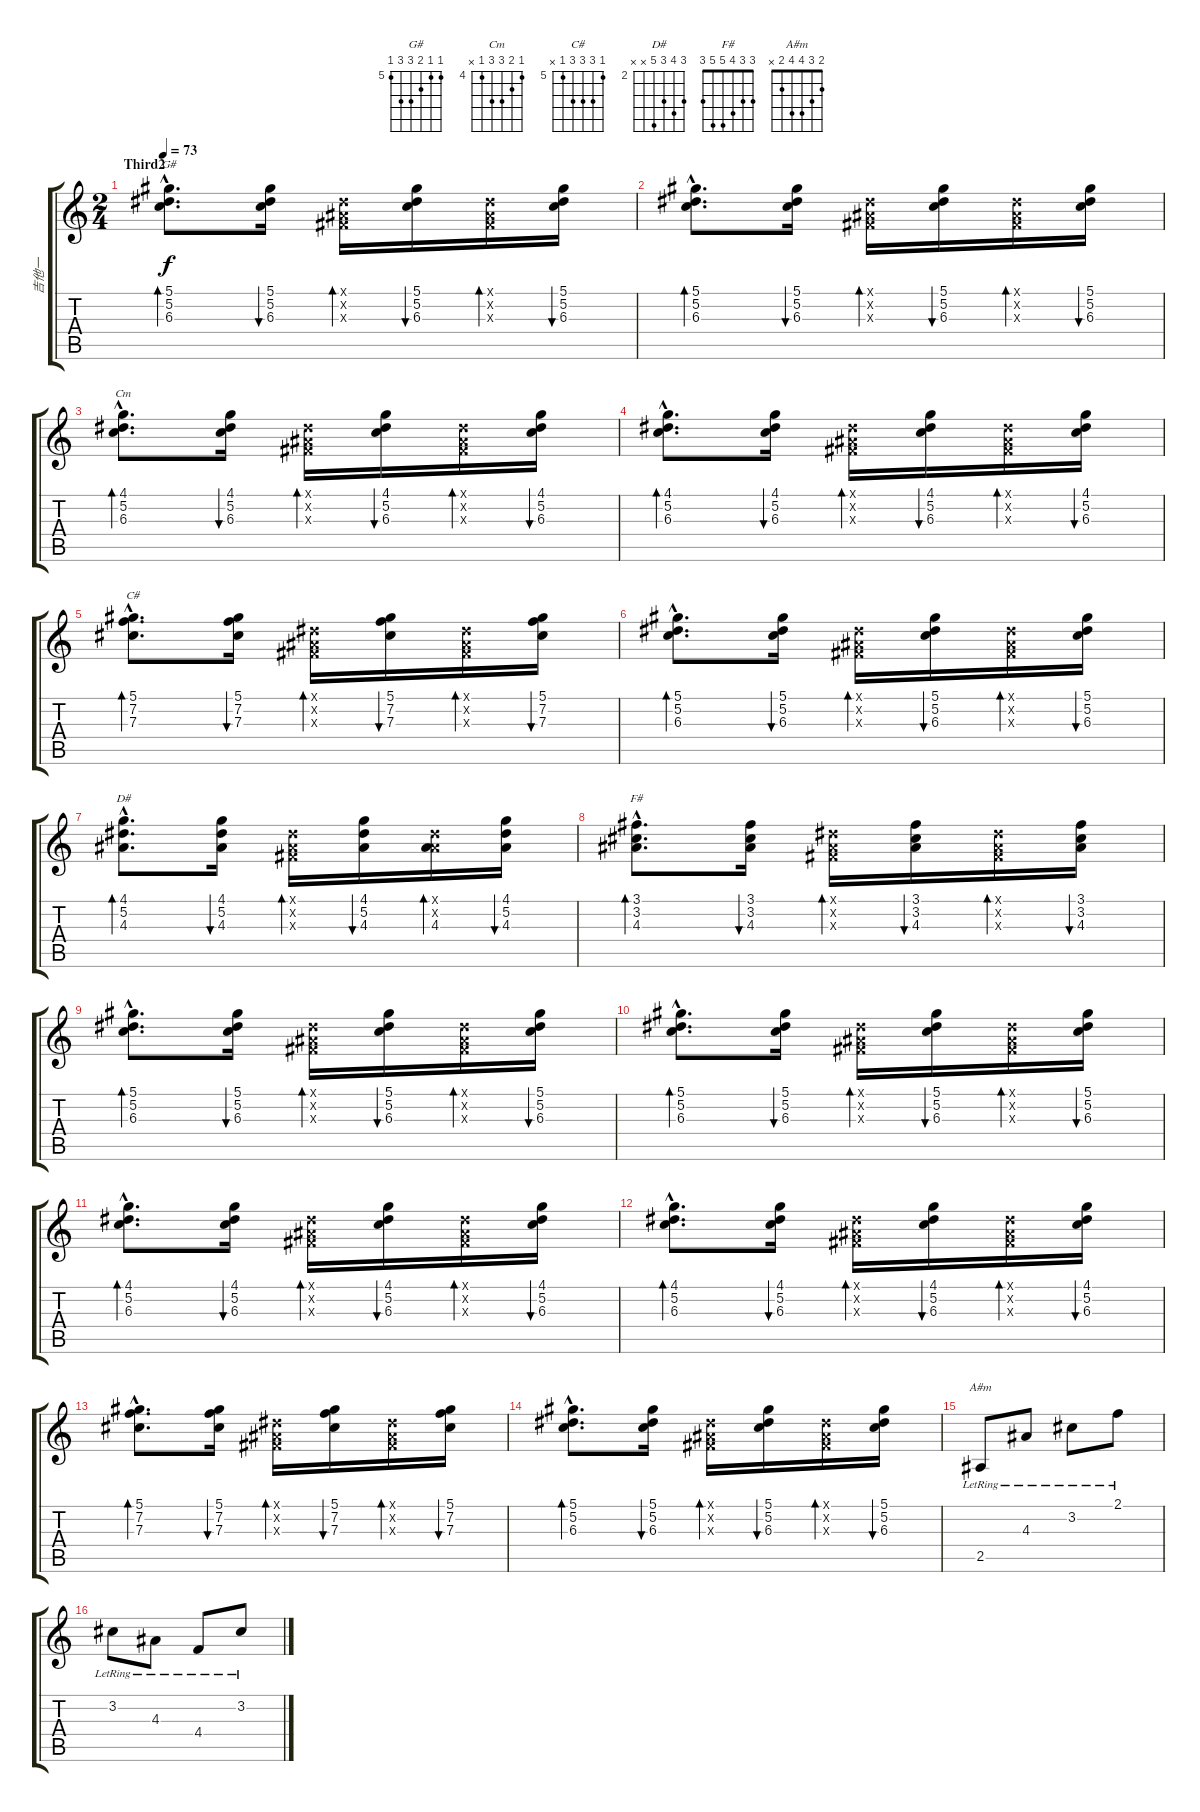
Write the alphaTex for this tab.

\track ("吉他一" "吉他一") {instrument electricguitarclean}
\staff {score tabs}
\tuning (Eb4 Bb3 Gb3 Db3 Ab2 Eb2) {hide}
\chord ("G#" 5 5 6 7 7 5) {firstfret 5}
\chord ("Cm" 4 5 6 6 4 x) {firstfret 4}
\chord ("C#" 5 7 7 7 5 x) {firstfret 5}
\chord ("D#" 4 5 4 6 x x) {firstfret 2}
\chord ("F#" 3 3 4 5 5 3)
\chord ("A#m" 2 3 4 4 2 x)
\ts (2 4)
\section ("" "Third2")
\tempo 73
\clef g2
\ks c
(5.1{hac} 5.2{hac} 6.3{hac}).8{d bd 30 ch "G#" dy f} (5.1 5.2 6.3).16{bu 30} (0.1{x} 0.2{x} 0.3{x}).16{bd 30} (5.1 5.2 6.3).16{bu 30} (0.1{x} 0.2{x} 0.3{x}).16{bd 30} (5.1 5.2 6.3).16{bu 30} |
(5.1{hac} 5.2{hac} 6.3{hac}).8{d bd 30} (5.1 5.2 6.3).16{bu 30} (0.1{x} 0.2{x} 0.3{x}).16{bd 30} (5.1 5.2 6.3).16{bu 30} (0.1{x} 0.2{x} 0.3{x}).16{bd 30} (5.1 5.2 6.3).16{bu 30} |
(4.1{hac} 5.2{hac} 6.3{hac}).8{d bd 30 ch "Cm"} (4.1 5.2 6.3).16{bu 30} (0.1{x} 0.2{x} 0.3{x}).16{bd 30} (4.1 5.2 6.3).16{bu 30} (0.1{x} 0.2{x} 0.3{x}).16{bd 30} (4.1 5.2 6.3).16{bu 30} |
(4.1{hac} 5.2{hac} 6.3{hac}).8{d bd 30} (4.1 5.2 6.3).16{bu 30} (0.1{x} 0.2{x} 0.3{x}).16{bd 30} (4.1 5.2 6.3).16{bu 30} (0.1{x} 0.2{x} 0.3{x}).16{bd 30} (4.1 5.2 6.3).16{bu 30} |
(5.1{hac} 7.2{hac} 7.3{hac}).8{d bd 30 ch "C#"} (5.1 7.2 7.3).16{bu 30} (0.1{x} 0.2{x} 0.3{x}).16{bd 30} (5.1 7.2 7.3).16{bu 30} (0.1{x} 0.2{x} 0.3{x}).16{bd 30} (5.1 7.2 7.3).16{bu 30} |
(5.1{hac} 5.2{hac} 6.3{hac}).8{d bd 30} (5.1 5.2 6.3).16{bu 30} (0.1{x} 0.2{x} 0.3{x}).16{bd 30} (5.1 5.2 6.3).16{bu 30} (0.1{x} 0.2{x} 0.3{x}).16{bd 30} (5.1 5.2 6.3).16{bu 30} |
(4.1{hac} 5.2{hac} 4.3{hac}).8{d bd 30 ch "D#"} (4.1 5.2 4.3).16{bu 30} (0.1{x} 0.2{x} 0.3{x}).16{bd 30} (4.1 5.2 4.3).16{bu 30} (0.1{x} 0.2{x} 4.3).16{bd 30} (4.1 5.2 4.3).16{bu 30} |
(3.1{hac} 3.2{hac} 4.3{hac}).8{d bd 30 ch "F#"} (3.1 3.2 4.3).16{bu 30} (0.1{x} 0.2{x} 0.3{x}).16{bd 30} (3.1 3.2 4.3).16{bu 30} (0.1{x} 0.2{x} 0.3{x}).16{bd 30} (3.1 3.2 4.3).16{bu 30} |
(5.1{hac} 5.2{hac} 6.3{hac}).8{d bd 30} (5.1 5.2 6.3).16{bu 30} (0.1{x} 0.2{x} 0.3{x}).16{bd 30} (5.1 5.2 6.3).16{bu 30} (0.1{x} 0.2{x} 0.3{x}).16{bd 30} (5.1 5.2 6.3).16{bu 30} |
(5.1{hac} 5.2{hac} 6.3{hac}).8{d bd 30} (5.1 5.2 6.3).16{bu 30} (0.1{x} 0.2{x} 0.3{x}).16{bd 30} (5.1 5.2 6.3).16{bu 30} (0.1{x} 0.2{x} 0.3{x}).16{bd 30} (5.1 5.2 6.3).16{bu 30} |
(4.1{hac} 5.2{hac} 6.3{hac}).8{d bd 30} (4.1 5.2 6.3).16{bu 30} (0.1{x} 0.2{x} 0.3{x}).16{bd 30} (4.1 5.2 6.3).16{bu 30} (0.1{x} 0.2{x} 0.3{x}).16{bd 30} (4.1 5.2 6.3).16{bu 30} |
(4.1{hac} 5.2{hac} 6.3{hac}).8{d bd 30} (4.1 5.2 6.3).16{bu 30} (0.1{x} 0.2{x} 0.3{x}).16{bd 30} (4.1 5.2 6.3).16{bu 30} (0.1{x} 0.2{x} 0.3{x}).16{bd 30} (4.1 5.2 6.3).16{bu 30} |
(5.1{hac} 7.2{hac} 7.3{hac}).8{d bd 30} (5.1 7.2 7.3).16{bu 30} (0.1{x} 0.2{x} 0.3{x}).16{bd 30} (5.1 7.2 7.3).16{bu 30} (0.1{x} 0.2{x} 0.3{x}).16{bd 30} (5.1 7.2 7.3).16{bu 30} |
(5.1{hac} 5.2{hac} 6.3{hac}).8{d bd 30} (5.1 5.2 6.3).16{bu 30} (0.1{x} 0.2{x} 0.3{x}).16{bd 30} (5.1 5.2 6.3).16{bu 30} (0.1{x} 0.2{x} 0.3{x}).16{bd 30} (5.1 5.2 6.3).16{bu 30} |
2.5{lr}.8{ch "A#m"} 4.3{lr}.8 3.2{lr}.8 2.1{lr}.8 |
3.2{lr}.8 4.3{lr}.8 4.4{lr}.8 3.2{lr}.8
